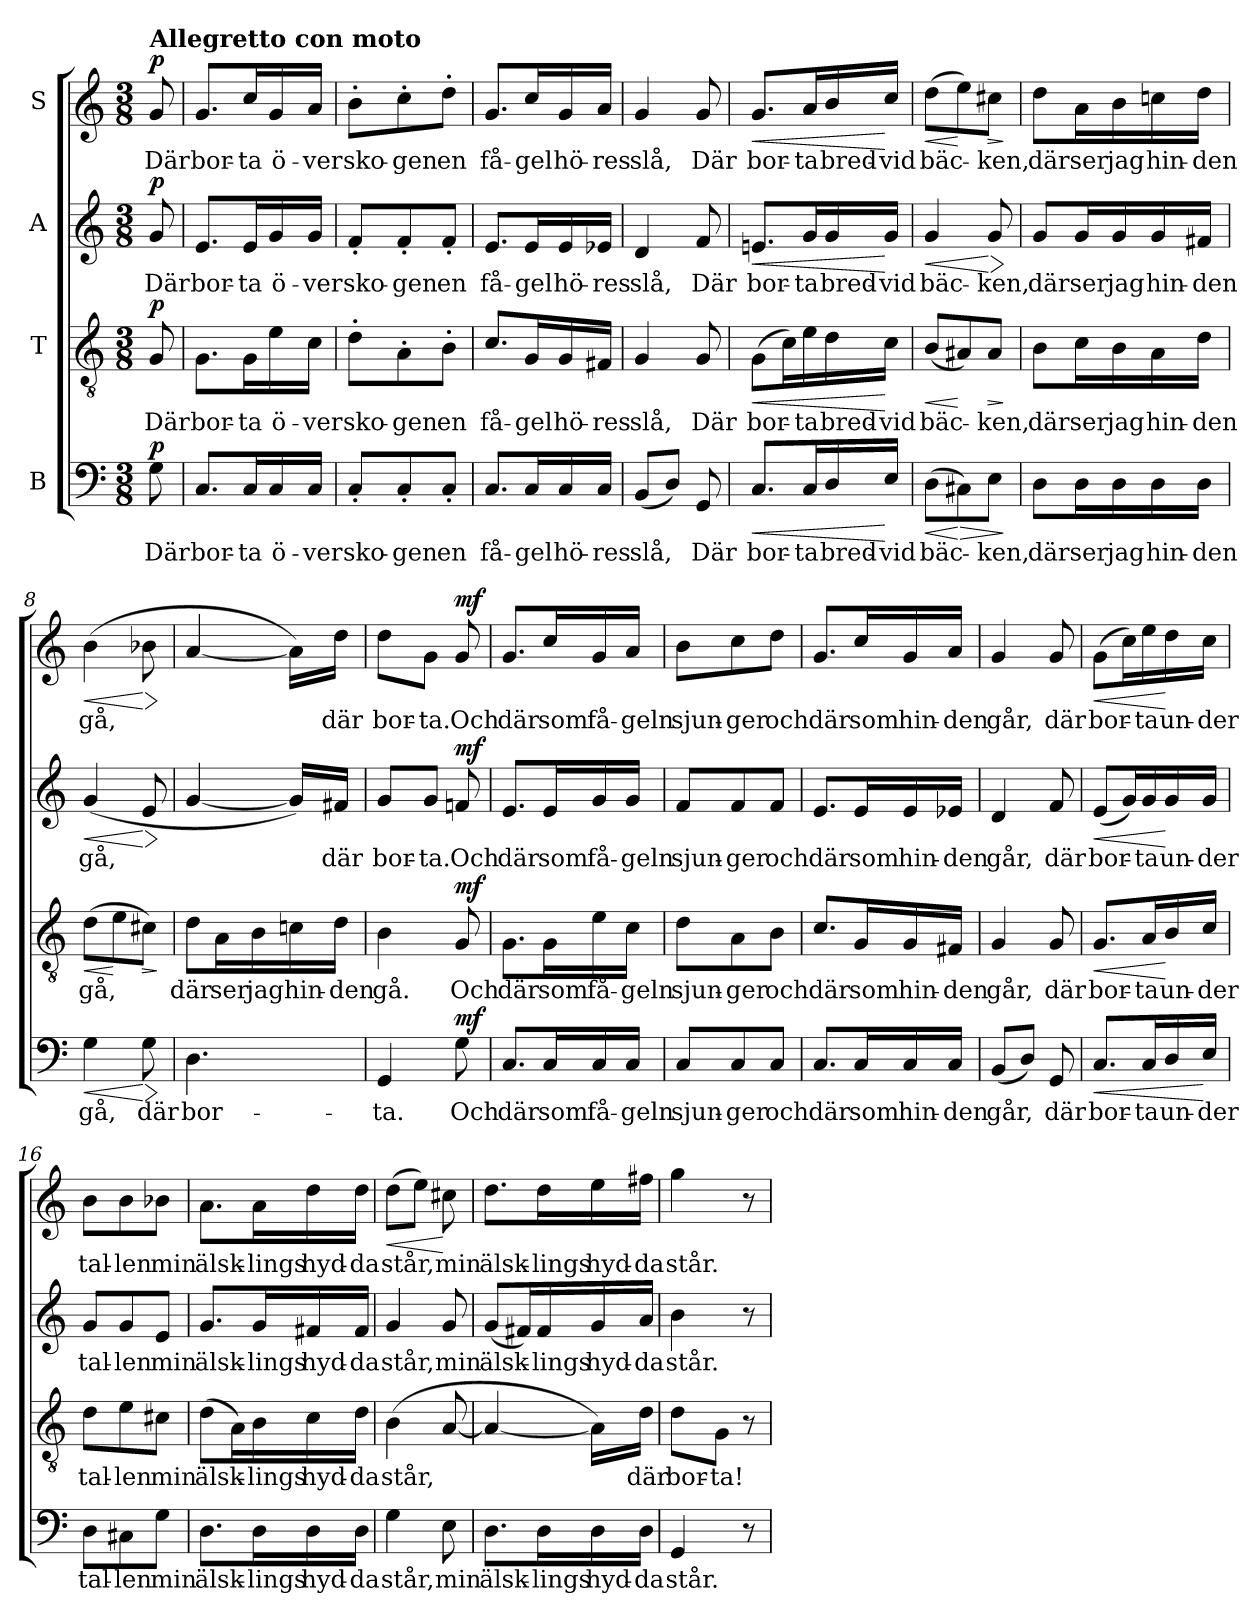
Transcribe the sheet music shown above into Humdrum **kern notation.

**kern	**text	**dynam	**kern	**text	**dynam	**kern	**text	**dynam	**kern	**text	**dynam
*part4	*part4	*part4	*part3	*part3	*part3	*part2	*part2	*part2	*part1	*part1	*part1
*staff4	*staff4	*staff4	*staff3	*staff3	*staff3	*staff2	*staff2	*staff2	*staff1	*staff1	*staff1
*I"B	*	*	*I"T	*	*	*I"A	*	*	*I"S	*	*
*clefF4	*	*	*clefGv2	*	*	*clefG2	*	*	*clefG2	*	*
*k[]	*	*	*k[]	*	*	*k[]	*	*	*k[]	*	*
*C:	*	*	*C:	*	*	*C:	*	*	*C:	*	*
*M3/8	*	*	*M3/8	*	*	*M3/8	*	*	*M3/8	*	*
=	=	=	=	=	=	=	=	=	=	=	=
!	!	!	!	!	!	!	!	!	!LO:TX:a:B:t=Allegretto con moto	!	!
!	!LO:LY:b	!LO:DY:a	!	!LO:LY:b	!LO:DY:a	!	!LO:LY:b	!LO:DY:a	!	!LO:LY:b	!LO:DY:a
8G\	Där	p	8G/	Där	p	8g/	Där	p	8g/	Där	p
=1	=1	=1	=1	=1	=1	=1	=1	=1	=1	=1	=1
!	!LO:LY:b	!	!	!LO:LY:b	!	!	!LO:LY:b	!	!	!LO:LY:b	!
8.C/L	bor-	.	8.G\L	bor-	.	8.e/L	bor-	.	8.g/L	bor-	.
!	!LO:LY:b	!	!	!LO:LY:b	!	!	!LO:LY:b	!	!	!LO:LY:b	!
16C/L	-ta	.	16G\L	-ta	.	16e/L	-ta	.	16cc/L	-ta	.
!	!LO:LY:b	!	!	!LO:LY:b	!	!	!LO:LY:b	!	!	!LO:LY:b	!
16C/	ö-	.	16e\	ö-	.	16g/	ö-	.	16g/	ö-	.
!	!LO:LY:b	!	!	!LO:LY:b	!	!	!LO:LY:b	!	!	!LO:LY:b	!
16C/JJ	-ver	.	16c\JJ	-ver	.	16g/JJ	-ver	.	16a/JJ	-ver	.
=2	=2	=2	=2	=2	=2	=2	=2	=2	=2	=2	=2
!	!LO:LY:b	!	!	!LO:LY:b	!	!	!LO:LY:b	!	!	!LO:LY:b	!
8C'</L	sko-	.	8d'>\L	sko-	.	8f'</L	sko-	.	8b'>\L	sko-	.
!	!LO:LY:b	!	!	!LO:LY:b	!	!	!LO:LY:b	!	!	!LO:LY:b	!
8C'</	-gen	.	8A'>\	-gen	.	8f'</	-gen	.	8cc'>\	-gen	.
!	!LO:LY:b	!	!	!LO:LY:b	!	!	!LO:LY:b	!	!	!LO:LY:b	!
8C'</J	en	.	8B'>\J	en	.	8f'</J	en	.	8dd'>\J	en	.
=3	=3	=3	=3	=3	=3	=3	=3	=3	=3	=3	=3
!	!LO:LY:b	!	!	!LO:LY:b	!	!	!LO:LY:b	!	!	!LO:LY:b	!
8.C/L	få-	.	8.c/L	få-	.	8.e/L	få-	.	8.g/L	få-	.
!	!LO:LY:b	!	!	!LO:LY:b	!	!	!LO:LY:b	!	!	!LO:LY:b	!
16C/L	-gel	.	16G/L	-gel	.	16e/L	-gel	.	16cc/L	-gel	.
!	!LO:LY:b	!	!	!LO:LY:b	!	!	!LO:LY:b	!	!	!LO:LY:b	!
16C/	hö-	.	16G/	hö-	.	16e/	hö-	.	16g/	hö-	.
!	!LO:LY:b	!	!	!LO:LY:b	!	!	!LO:LY:b	!	!	!LO:LY:b	!
16C/JJ	-res	.	16F#X/JJ	-res	.	16e-X/JJ	-res	.	16a/JJ	-res	.
=4	=4	=4	=4	=4	=4	=4	=4	=4	=4	=4	=4
!	!LO:LY:b	!	!	!LO:LY:b	!	!	!LO:LY:b	!	!	!LO:LY:b	!
(<8BB/L	slå,	.	4G/	slå,	.	4d/	slå,	.	4g/	slå,	.
8D/J)	.	.	.	.	.	.	.	.	.	.	.
!	!LO:LY:b	!	!	!LO:LY:b	!	!	!LO:LY:b	!	!	!LO:LY:b	!
8GG/	Där	.	8G/	Där	.	8f/	Där	.	8g/	Där	.
=5	=5	=5	=5	=5	=5	=5	=5	=5	=5	=5	=5
!	!LO:LY:b	!LO:HP:b	!	!LO:LY:b	!LO:HP:b	!	!LO:LY:b	!LO:HP:b	!	!LO:LY:b	!LO:HP:b
8.C/L	bor-	<	(>8G\L	bor-	<	8.eni/L	bor-	<	8.g/L	bor-	<
.	.	.	16c\L)	.	.	.	.	.	.	.	.
!	!LO:LY:b	!	!	!LO:LY:b	!	!	!LO:LY:b	!	!	!LO:LY:b	!
16C/L	-ta	.	16e\	-ta	.	16g/L	-ta	.	16a/L	-ta	.
!	!LO:LY:b	!	!	!LO:LY:b	!	!	!LO:LY:b	!	!	!LO:LY:b	!
16D/	bred-	.	16d\	bred-	.	16g/	bred-	.	16b/	bred-	.
!	!LO:LY:b	!	!	!LO:LY:b	!	!	!LO:LY:b	!	!	!LO:LY:b	!
16E/JJ	-vid	[	16c\JJ	-vid	[	16g/JJ	-vid	[	16cc/JJ	-vid	[
=6	=6	=6	=6	=6	=6	=6	=6	=6	=6	=6	=6
!	!LO:LY:b	!LO:HP:b	!	!LO:LY:b	!LO:HP:b	!	!LO:LY:b	!LO:HP:b	!	!LO:LY:b	!LO:HP:b
(>8D\L	bäc-	<	(<8B/L	bäc-	<	4g/	bäc-	<	(>8dd\L	bäc-	<
!	!	!LO:HP:n=1:b	!	!	!	!	!	!	!	!	!
8C#X\)	.	[ >	8A#X/)	.	[	.	.	.	8ee\)	.	[
!	!LO:LY:b	!	!	!LO:LY:b	!LO:HP:b	!	!LO:LY:b	!LO:HP:n=1:b	!	!LO:LY:b	!LO:HP:b
8E\J	-ken,	.	8A#/J	-ken,	>	8g/	-ken,	[ >	8cc#X\J	-ken,	>
.	.	]	.	.	]	.	.	]	.	.	]
!!LO:LB:g=z
=7	=7	=7	=7	=7	=7	=7	=7	=7	=7	=7	=7
!	!LO:LY:b	!	!	!LO:LY:b	!	!	!LO:LY:b	!	!	!LO:LY:b	!
8D\L	där	.	8B\L	där	.	8g/L	där	.	8dd\L	där	.
!	!LO:LY:b	!	!	!LO:LY:b	!	!	!LO:LY:b	!	!	!LO:LY:b	!
16D\L	ser	.	16c\L	ser	.	16g/L	ser	.	16a\L	ser	.
!	!LO:LY:b	!	!	!LO:LY:b	!	!	!LO:LY:b	!	!	!LO:LY:b	!
16D\	jag	.	16B\	jag	.	16g/	jag	.	16b\	jag	.
!	!LO:LY:b	!	!	!LO:LY:b	!	!	!LO:LY:b	!	!	!LO:LY:b	!
16D\	hin-	.	16A\	hin-	.	16g/	hin-	.	16ccni\	hin-	.
!	!LO:LY:b	!	!	!LO:LY:b	!	!	!LO:LY:b	!	!	!LO:LY:b	!
16D\JJ	-den	.	16d\JJ	-den	.	16f#X/JJ	-den	.	16dd\JJ	-den	.
=8	=8	=8	=8	=8	=8	=8	=8	=8	=8	=8	=8
!	!LO:LY:b	!LO:HP:b	!	!LO:LY:b	!LO:HP:b	!	!LO:LY:b	!LO:HP:b	!	!LO:LY:b	!LO:HP:b
4G\	gå,	<	(>8d\L	gå,	<	(<4g/	gå,	<	(>4b\	gå,	<
.	.	.	8e\	.	[	.	.	.	.	.	.
!	!LO:LY:b	!LO:HP:n=1:b	!	!	!LO:HP:b	!	!	!LO:HP:n=1:b	!	!	!LO:HP:n=1:b
8G\	där	[ >	8c#X\J)	.	>	8e/	.	[ >	8b-X\	.	[ >
.	.	]	.	.	]	.	.	]	.	.	]
=9	=9	=9	=9	=9	=9	=9	=9	=9	=9	=9	=9
!	!LO:LY:b	!	!	!LO:LY:b	!	!	!	!	!	!	!
4.D\	bor-	.	8d\L	där	.	[4g/	.	.	[4a/	.	.
!	!	!	!	!LO:LY:b	!	!	!	!	!	!	!
.	.	.	16A\L	ser	.	.	.	.	.	.	.
!	!	!	!	!LO:LY:b	!	!	!	!	!	!	!
.	.	.	16B\	jag	.	.	.	.	.	.	.
!	!	!	!	!LO:LY:b	!	!	!	!	!	!	!
.	.	.	16cni\	hin-	.	16g/LL])	.	.	16a\LL])	.	.
!	!	!	!	!LO:LY:b	!	!	!LO:LY:b	!	!	!LO:LY:b	!
.	.	.	16d\JJ	-den	.	16f#X/JJ	där	.	16dd\JJ	där	.
=10	=10	=10	=10	=10	=10	=10	=10	=10	=10	=10	=10
!	!LO:LY:b	!	!	!LO:LY:b	!	!	!LO:LY:b	!	!	!LO:LY:b	!
4GG/	-ta.	.	4B\	gå.	.	8g/L	bor-	.	8dd\L	bor-	.
!	!	!	!	!	!	!	!LO:LY:b	!	!	!LO:LY:b	!
.	.	.	.	.	.	8g/J	-ta.	.	8g\J	-ta.	.
!	!LO:LY:b	!LO:DY:a	!	!LO:LY:b	!LO:DY:a	!	!LO:LY:b	!LO:DY:a	!	!LO:LY:b	!LO:DY:a
8G\	Och	mf	8G/	Och	mf	8fni/	Och	mf	8g/	Och	mf
=11	=11	=11	=11	=11	=11	=11	=11	=11	=11	=11	=11
!	!LO:LY:b	!	!	!LO:LY:b	!	!	!LO:LY:b	!	!	!LO:LY:b	!
8.C/L	där	.	8.G\L	där	.	8.e/L	där	.	8.g/L	där	.
!	!LO:LY:b	!	!	!LO:LY:b	!	!	!LO:LY:b	!	!	!LO:LY:b	!
16C/L	som	.	16G\L	som	.	16e/L	som	.	16cc/L	som	.
!	!LO:LY:b	!	!	!LO:LY:b	!	!	!LO:LY:b	!	!	!LO:LY:b	!
16C/	få-	.	16e\	få-	.	16g/	få-	.	16g/	få-	.
!	!LO:LY:b	!	!	!LO:LY:b	!	!	!LO:LY:b	!	!	!LO:LY:b	!
16C/JJ	-geln	.	16c\JJ	-geln	.	16g/JJ	-geln	.	16a/JJ	-geln	.
=12	=12	=12	=12	=12	=12	=12	=12	=12	=12	=12	=12
!	!LO:LY:b	!	!	!LO:LY:b	!	!	!LO:LY:b	!	!	!LO:LY:b	!
8C/L	sjun-	.	8d\L	sjun-	.	8f/L	sjun-	.	8b\L	sjun-	.
!	!LO:LY:b	!	!	!LO:LY:b	!	!	!LO:LY:b	!	!	!LO:LY:b	!
8C/	-ger	.	8A\	-ger	.	8f/	-ger	.	8cc\	-ger	.
!	!LO:LY:b	!	!	!LO:LY:b	!	!	!LO:LY:b	!	!	!LO:LY:b	!
8C/J	och	.	8B\J	och	.	8f/J	och	.	8dd\J	och	.
!!LO:LB:g=z
=13	=13	=13	=13	=13	=13	=13	=13	=13	=13	=13	=13
!	!LO:LY:b	!	!	!LO:LY:b	!	!	!LO:LY:b	!	!	!LO:LY:b	!
8.C/L	där	.	8.c/L	där	.	8.e/L	där	.	8.g/L	där	.
!	!LO:LY:b	!	!	!LO:LY:b	!	!	!LO:LY:b	!	!	!LO:LY:b	!
16C/L	som	.	16G/L	som	.	16e/L	som	.	16cc/L	som	.
!	!LO:LY:b	!	!	!LO:LY:b	!	!	!LO:LY:b	!	!	!LO:LY:b	!
16C/	hin-	.	16G/	hin-	.	16e/	hin-	.	16g/	hin-	.
!	!LO:LY:b	!	!	!LO:LY:b	!	!	!LO:LY:b	!	!	!LO:LY:b	!
16C/JJ	-den	.	16F#X/JJ	-den	.	16e-X/JJ	-den	.	16a/JJ	-den	.
=14	=14	=14	=14	=14	=14	=14	=14	=14	=14	=14	=14
!	!LO:LY:b	!	!	!LO:LY:b	!	!	!LO:LY:b	!	!	!LO:LY:b	!
(<8BB/L	går,	.	4G/	går,	.	4d/	går,	.	4g/	går,	.
8D/J)	.	.	.	.	.	.	.	.	.	.	.
!	!LO:LY:b	!	!	!LO:LY:b	!	!	!LO:LY:b	!	!	!LO:LY:b	!
8GG/	där	.	8G/	där	.	8f/	där	.	8g/	där	.
=15	=15	=15	=15	=15	=15	=15	=15	=15	=15	=15	=15
!	!LO:LY:b	!LO:HP:b	!	!LO:LY:b	!LO:HP:b	!	!LO:LY:b	!LO:HP:b	!	!LO:LY:b	!LO:HP:b
8.C/L	bor-	<	8.G/L	bor-	<	(<8e/L	bor-	<	(>8g\L	bor-	<
.	.	.	.	.	.	16g/L)	.	.	16cc\L)	.	.
!	!LO:LY:b	!	!	!LO:LY:b	!	!	!LO:LY:b	!	!	!LO:LY:b	!
16C/L	-ta	.	16A/L	-ta	.	16g/	-ta	.	16ee\	-ta	.
!	!LO:LY:b	!	!	!LO:LY:b	!	!	!LO:LY:b	!	!	!LO:LY:b	!
16D/	un-	.	16B/	un-	[	16g/	un-	[	16dd\	un-	[
!	!LO:LY:b	!	!	!LO:LY:b	!	!	!LO:LY:b	!	!	!LO:LY:b	!
16E/JJ	-der	[	16c/JJ	-der	.	16g/JJ	-der	.	16cc\JJ	-der	.
=16	=16	=16	=16	=16	=16	=16	=16	=16	=16	=16	=16
!	!LO:LY:b	!	!	!LO:LY:b	!	!	!LO:LY:b	!	!	!LO:LY:b	!
8D\L	tal-	.	8d\L	tal-	.	8g/L	tal-	.	8b\L	tal-	.
!	!LO:LY:b	!	!	!LO:LY:b	!	!	!LO:LY:b	!	!	!LO:LY:b	!
8C#X\	-len	.	8e\	-len	.	8g/	-len	.	8b\	-len	.
!	!LO:LY:b	!	!	!LO:LY:b	!	!	!LO:LY:b	!	!	!LO:LY:b	!
8G\J	min	.	8c#X\J	min	.	8e/J	min	.	8b-X\J	min	.
=17	=17	=17	=17	=17	=17	=17	=17	=17	=17	=17	=17
!	!LO:LY:b	!	!	!LO:LY:b	!	!	!LO:LY:b	!	!	!LO:LY:b	!
8.D\L	älsk-	.	(>8d\L	älsk-	.	8.g/L	älsk-	.	8.a\L	älsk-	.
.	.	.	16A\L)	.	.	.	.	.	.	.	.
!	!LO:LY:b	!	!	!LO:LY:b	!	!	!LO:LY:b	!	!	!LO:LY:b	!
16D\L	-lings	.	16B\	-lings	.	16g/L	-lings	.	16a\L	-lings	.
!	!LO:LY:b	!	!	!LO:LY:b	!	!	!LO:LY:b	!	!	!LO:LY:b	!
16D\	hyd-	.	16c\	hyd-	.	16f#X/	hyd-	.	16dd\	hyd-	.
!	!LO:LY:b	!	!	!LO:LY:b	!	!	!LO:LY:b	!	!	!LO:LY:b	!
16D\JJ	-da	.	16d\JJ	-da	.	16f#/JJ	-da	.	16dd\JJ	-da	.
=18	=18	=18	=18	=18	=18	=18	=18	=18	=18	=18	=18
!	!LO:LY:b	!	!	!LO:LY:b	!	!	!LO:LY:b	!	!	!LO:LY:b	!LO:HP:b
4G\	står,	.	(>4B\	står,	.	4g/	står,	.	(>8dd\L	står,	<
.	.	.	.	.	.	.	.	.	8ee\J)	.	.
!	!LO:LY:b	!	!	!	!	!	!LO:LY:b	!	!	!LO:LY:b	!
8E\	min	.	[8A/	.	.	8g/	min	.	8cc#X\	min	[
=19	=19	=19	=19	=19	=19	=19	=19	=19	=19	=19	=19
!	!LO:LY:b	!	!	!	!	!	!LO:LY:b	!	!	!LO:LY:b	!
8.D\L	älsk-	.	4A/_	.	.	(<8g/L	älsk-	.	8.dd\L	älsk-	.
.	.	.	.	.	.	16f#X/L)	.	.	.	.	.
!	!LO:LY:b	!	!	!	!	!	!LO:LY:b	!	!	!LO:LY:b	!
16D\L	-lings	.	.	.	.	16f#/	-lings	.	16dd\L	-lings	.
!	!LO:LY:b	!	!	!	!	!	!LO:LY:b	!	!	!LO:LY:b	!
16D\	hyd-	.	16A\LL])	.	.	16g/	hyd-	.	16ee\	hyd-	.
!	!LO:LY:b	!	!	!LO:LY:b	!	!	!LO:LY:b	!	!	!LO:LY:b	!
16D\JJ	-da	.	16d\JJ	där	.	16a/JJ	-da	.	16ff#X\JJ	-da	.
!!LO:PB:g=z
=20	=20	=20	=20	=20	=20	=20	=20	=20	=20	=20	=20
!	!LO:LY:b	!	!	!LO:LY:b	!	!	!LO:LY:b	!	!	!LO:LY:b	!
4GG/	står.	.	8d\L	bor-	.	4b\	står.	.	4gg\	står.	.
!	!	!	!	!LO:LY:b	!	!	!	!	!	!	!
.	.	.	8G\J	-ta!	.	.	.	.	.	.	.
8r	.	.	8r	.	.	8r	.	.	8r	.	.
=	=	=	=	=	=	=	=	=	=	=	=
*-	*-	*-	*-	*-	*-	*-	*-	*-	*-	*-	*-
